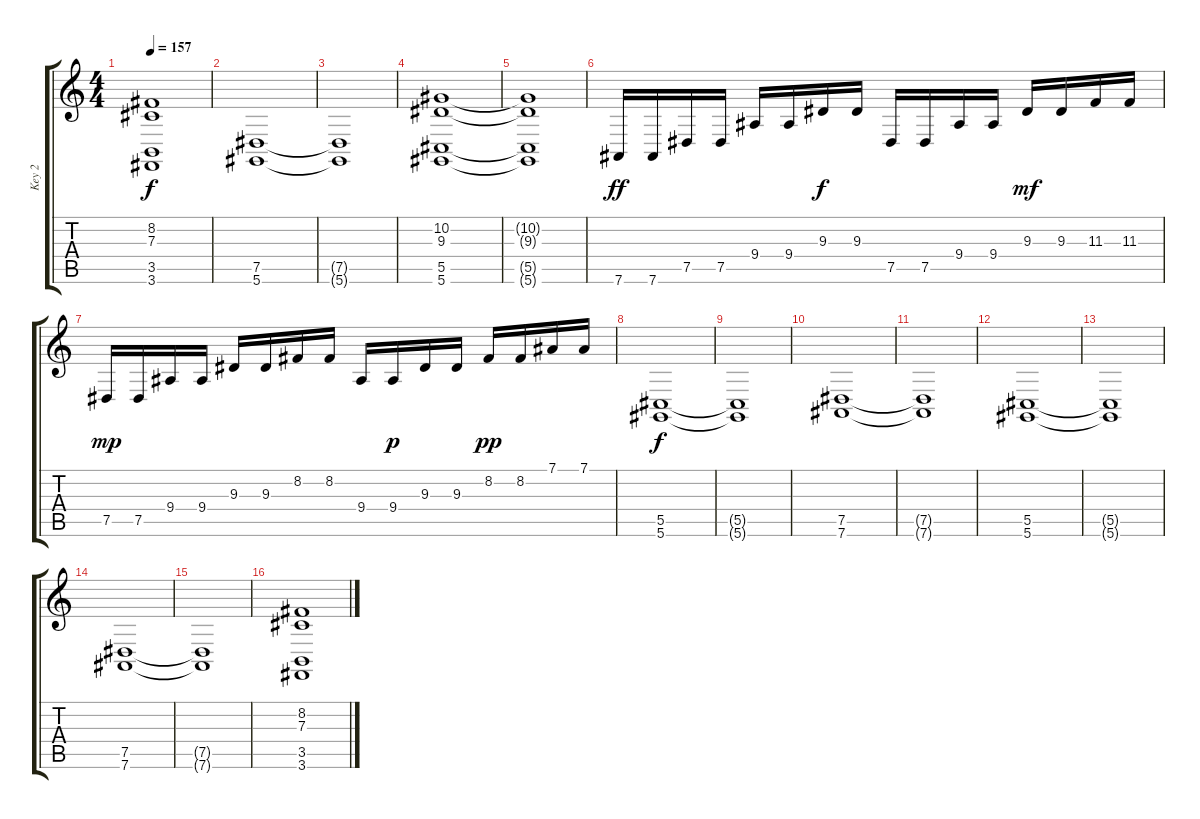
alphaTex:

\track ("Key 2" "Key 2") {instrument pad3polysynth}
\staff {score tabs}
\tuning (Eb4 Bb3 Gb3 Db3 Ab2 Eb2) {hide}
\ts (4 4)
\tempo 157
\clef g2
\ks c
(8.2{t} 7.3{t} 3.5{t} 3.6{t}).1{dy f} |
(7.5 5.6).1 |
(7.5{t} 5.6{t}).1 |
(10.2 9.3 5.5 5.6).1 |
(10.2{t} 9.3{t} 5.5{t} 5.6{t}).1 |
7.6.16{dy ff instrument slapbass1} 7.6.16 7.5.16 7.5.16 9.4.16 9.4.16 9.3.16{dy f} 9.3.16 7.5.16 7.5.16 9.4.16 9.4.16 9.3.16{dy mf} 9.3.16 11.3.16 11.3.16 |
7.5.16{dy mp} 7.5.16 9.4.16 9.4.16 9.3.16 9.3.16 8.2.16 8.2.16 9.4.16 9.4.16{dy p} 9.3.16 9.3.16 8.2.16{dy pp} 8.2.16 7.1.16 7.1.16 |
(5.5 5.6).1{dy f instrument pad3polysynth} |
(5.5{t} 5.6{t}).1 |
(7.5 7.6).1 |
(7.5{t} 7.6{t}).1 |
(5.5 5.6).1 |
(5.5{t} 5.6{t}).1 |
(7.5 7.6).1 |
(7.5{t} 7.6{t}).1 |
(8.2 7.3 3.5 3.6).1
